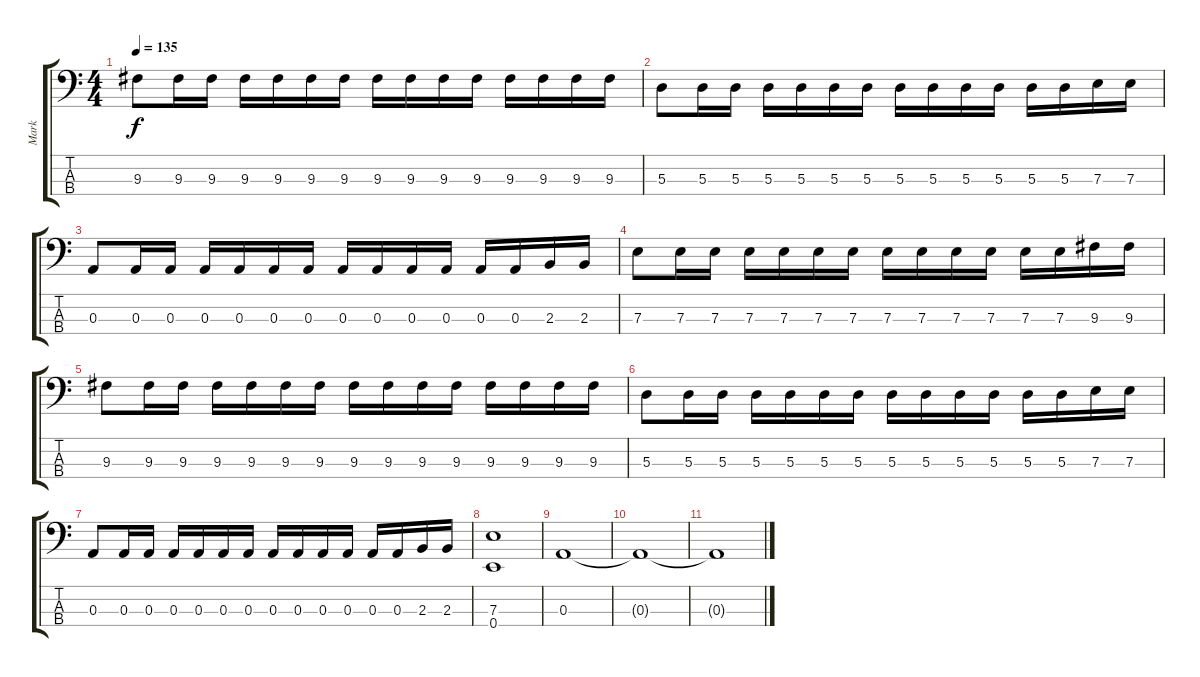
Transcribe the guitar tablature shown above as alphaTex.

\track ("Mark" "Mark") {instrument electricbasspick}
\staff {score tabs}
\tuning (G2 D2 A1 E1) {hide}
\ts (4 4)
\tempo 135
\clef f4
\ks c
9.3.8{dy f} 9.3.16 9.3.16 9.3.16 9.3.16 9.3.16 9.3.16 9.3.16 9.3.16 9.3.16 9.3.16 9.3.16 9.3.16 9.3.16 9.3.16 |
5.3.8 5.3.16 5.3.16 5.3.16 5.3.16 5.3.16 5.3.16 5.3.16 5.3.16 5.3.16 5.3.16 5.3.16 5.3.16 7.3.16 7.3.16 |
0.3.8 0.3.16 0.3.16 0.3.16 0.3.16 0.3.16 0.3.16 0.3.16 0.3.16 0.3.16 0.3.16 0.3.16 0.3.16 2.3.16 2.3.16 |
7.3.8 7.3.16 7.3.16 7.3.16 7.3.16 7.3.16 7.3.16 7.3.16 7.3.16 7.3.16 7.3.16 7.3.16 7.3.16 9.3.16 9.3.16 |
9.3.8 9.3.16 9.3.16 9.3.16 9.3.16 9.3.16 9.3.16 9.3.16 9.3.16 9.3.16 9.3.16 9.3.16 9.3.16 9.3.16 9.3.16 |
5.3.8 5.3.16 5.3.16 5.3.16 5.3.16 5.3.16 5.3.16 5.3.16 5.3.16 5.3.16 5.3.16 5.3.16 5.3.16 7.3.16 7.3.16 |
0.3.8 0.3.16 0.3.16 0.3.16 0.3.16 0.3.16 0.3.16 0.3.16 0.3.16 0.3.16 0.3.16 0.3.16 0.3.16 2.3.16 2.3.16 |
(7.3 0.4).1 |
0.3.1 |
0.3{t}.1 |
0.3{t}.1
